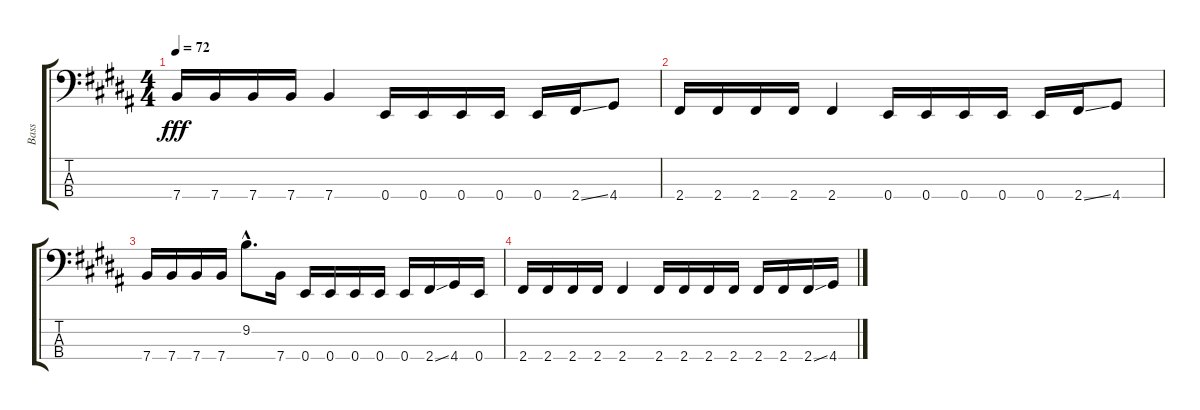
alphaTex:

\track ("Bass" "Bass") {instrument electricbasspick}
\staff {score tabs}
\tuning (G2 D2 A1 E1) {hide}
\ts (4 4)
\tempo 72
\clef f4
\ks b
7.4.16{dy fff} 7.4.16 7.4.16 7.4.16 7.4.4 0.4.16 0.4.16 0.4.16 0.4.16 0.4.16 2.4{ss}.16 4.4.8 |
2.4.16 2.4.16 2.4.16 2.4.16 2.4.4 0.4.16 0.4.16 0.4.16 0.4.16 0.4.16 2.4{ss}.16 4.4.8 |
7.4.16 7.4.16 7.4.16 7.4.16 9.2{hac}.8{d} 7.4.16 0.4.16 0.4.16 0.4.16 0.4.16 0.4.16 2.4{ss}.16 4.4.16 0.4.16 |
2.4.16 2.4.16 2.4.16 2.4.16 2.4.4 2.4.16 2.4.16 2.4.16 2.4.16 2.4.16 2.4.16 2.4{ss}.16 4.4.16
